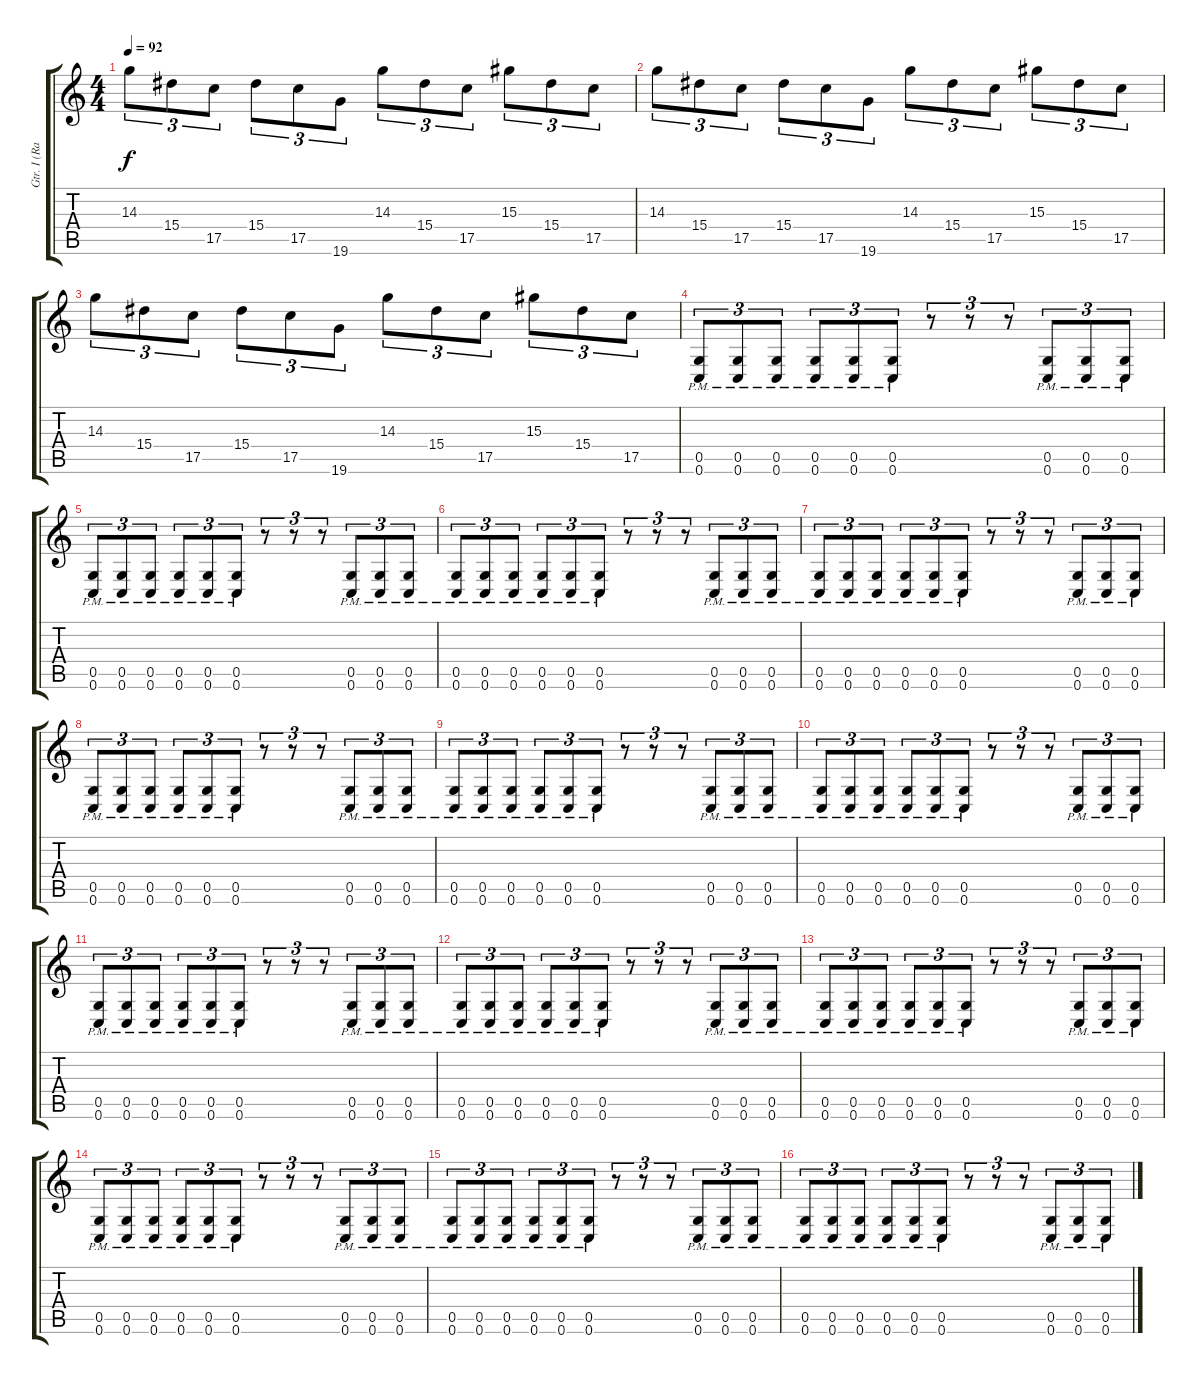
\track ("Gtr. I (Raivio)" "Gtr. I (Ra") {instrument distortionguitar}
\staff {score tabs}
\tuning (D4 A3 F3 C3 G2 C2) {hide}
\ts (4 4)
\tempo 92
\clef g2
\ks c
14.3.8{tu (3 2) dy f} 15.4.8{tu (3 2)} 17.5.8{tu (3 2)} 15.4.8{tu (3 2)} 17.5.8{tu (3 2)} 19.6.8{tu (3 2)} 14.3.8{tu (3 2)} 15.4.8{tu (3 2)} 17.5.8{tu (3 2)} 15.3.8{tu (3 2)} 15.4.8{tu (3 2)} 17.5.8{tu (3 2)} |
14.3.8{tu (3 2)} 15.4.8{tu (3 2)} 17.5.8{tu (3 2)} 15.4.8{tu (3 2)} 17.5.8{tu (3 2)} 19.6.8{tu (3 2)} 14.3.8{tu (3 2)} 15.4.8{tu (3 2)} 17.5.8{tu (3 2)} 15.3.8{tu (3 2)} 15.4.8{tu (3 2)} 17.5.8{tu (3 2)} |
14.3.8{tu (3 2)} 15.4.8{tu (3 2)} 17.5.8{tu (3 2)} 15.4.8{tu (3 2)} 17.5.8{tu (3 2)} 19.6.8{tu (3 2)} 14.3.8{tu (3 2)} 15.4.8{tu (3 2)} 17.5.8{tu (3 2)} 15.3.8{tu (3 2)} 15.4.8{tu (3 2)} 17.5.8{tu (3 2)} |
(0.5{pm} 0.6{pm}).8{tu (3 2)} (0.5{pm} 0.6{pm}).8{tu (3 2)} (0.5{pm} 0.6{pm}).8{tu (3 2)} (0.5{pm} 0.6{pm}).8{tu (3 2)} (0.5{pm} 0.6{pm}).8{tu (3 2)} (0.5{pm} 0.6{pm}).8{tu (3 2)} r.8{tu (3 2)} r.8{tu (3 2)} r.8{tu (3 2)} (0.5{pm} 0.6{pm}).8{tu (3 2)} (0.5{pm} 0.6{pm}).8{tu (3 2)} (0.5{pm} 0.6{pm}).8{tu (3 2)} |
(0.5{pm} 0.6{pm}).8{tu (3 2)} (0.5{pm} 0.6{pm}).8{tu (3 2)} (0.5{pm} 0.6{pm}).8{tu (3 2)} (0.5{pm} 0.6{pm}).8{tu (3 2)} (0.5{pm} 0.6{pm}).8{tu (3 2)} (0.5{pm} 0.6{pm}).8{tu (3 2)} r.8{tu (3 2)} r.8{tu (3 2)} r.8{tu (3 2)} (0.5{pm} 0.6{pm}).8{tu (3 2)} (0.5{pm} 0.6{pm}).8{tu (3 2)} (0.5{pm} 0.6{pm}).8{tu (3 2)} |
(0.5{pm} 0.6{pm}).8{tu (3 2)} (0.5{pm} 0.6{pm}).8{tu (3 2)} (0.5{pm} 0.6{pm}).8{tu (3 2)} (0.5{pm} 0.6{pm}).8{tu (3 2)} (0.5{pm} 0.6{pm}).8{tu (3 2)} (0.5{pm} 0.6{pm}).8{tu (3 2)} r.8{tu (3 2)} r.8{tu (3 2)} r.8{tu (3 2)} (0.5{pm} 0.6{pm}).8{tu (3 2)} (0.5{pm} 0.6{pm}).8{tu (3 2)} (0.5{pm} 0.6{pm}).8{tu (3 2)} |
(0.5{pm} 0.6{pm}).8{tu (3 2)} (0.5{pm} 0.6{pm}).8{tu (3 2)} (0.5{pm} 0.6{pm}).8{tu (3 2)} (0.5{pm} 0.6{pm}).8{tu (3 2)} (0.5{pm} 0.6{pm}).8{tu (3 2)} (0.5{pm} 0.6{pm}).8{tu (3 2)} r.8{tu (3 2)} r.8{tu (3 2)} r.8{tu (3 2)} (0.5{pm} 0.6{pm}).8{tu (3 2)} (0.5{pm} 0.6{pm}).8{tu (3 2)} (0.5{pm} 0.6{pm}).8{tu (3 2)} |
(0.5{pm} 0.6{pm}).8{tu (3 2)} (0.5{pm} 0.6{pm}).8{tu (3 2)} (0.5{pm} 0.6{pm}).8{tu (3 2)} (0.5{pm} 0.6{pm}).8{tu (3 2)} (0.5{pm} 0.6{pm}).8{tu (3 2)} (0.5{pm} 0.6{pm}).8{tu (3 2)} r.8{tu (3 2)} r.8{tu (3 2)} r.8{tu (3 2)} (0.5{pm} 0.6{pm}).8{tu (3 2)} (0.5{pm} 0.6{pm}).8{tu (3 2)} (0.5{pm} 0.6{pm}).8{tu (3 2)} |
(0.5{pm} 0.6{pm}).8{tu (3 2)} (0.5{pm} 0.6{pm}).8{tu (3 2)} (0.5{pm} 0.6{pm}).8{tu (3 2)} (0.5{pm} 0.6{pm}).8{tu (3 2)} (0.5{pm} 0.6{pm}).8{tu (3 2)} (0.5{pm} 0.6{pm}).8{tu (3 2)} r.8{tu (3 2)} r.8{tu (3 2)} r.8{tu (3 2)} (0.5{pm} 0.6{pm}).8{tu (3 2)} (0.5{pm} 0.6{pm}).8{tu (3 2)} (0.5{pm} 0.6{pm}).8{tu (3 2)} |
(0.5{pm} 0.6{pm}).8{tu (3 2)} (0.5{pm} 0.6{pm}).8{tu (3 2)} (0.5{pm} 0.6{pm}).8{tu (3 2)} (0.5{pm} 0.6{pm}).8{tu (3 2)} (0.5{pm} 0.6{pm}).8{tu (3 2)} (0.5{pm} 0.6{pm}).8{tu (3 2)} r.8{tu (3 2)} r.8{tu (3 2)} r.8{tu (3 2)} (0.5{pm} 0.6{pm}).8{tu (3 2)} (0.5{pm} 0.6{pm}).8{tu (3 2)} (0.5{pm} 0.6{pm}).8{tu (3 2)} |
(0.5{pm} 0.6{pm}).8{tu (3 2)} (0.5{pm} 0.6{pm}).8{tu (3 2)} (0.5{pm} 0.6{pm}).8{tu (3 2)} (0.5{pm} 0.6{pm}).8{tu (3 2)} (0.5{pm} 0.6{pm}).8{tu (3 2)} (0.5{pm} 0.6{pm}).8{tu (3 2)} r.8{tu (3 2)} r.8{tu (3 2)} r.8{tu (3 2)} (0.5{pm} 0.6{pm}).8{tu (3 2)} (0.5{pm} 0.6{pm}).8{tu (3 2)} (0.5{pm} 0.6{pm}).8{tu (3 2)} |
(0.5{pm} 0.6{pm}).8{tu (3 2)} (0.5{pm} 0.6{pm}).8{tu (3 2)} (0.5{pm} 0.6{pm}).8{tu (3 2)} (0.5{pm} 0.6{pm}).8{tu (3 2)} (0.5{pm} 0.6{pm}).8{tu (3 2)} (0.5{pm} 0.6{pm}).8{tu (3 2)} r.8{tu (3 2)} r.8{tu (3 2)} r.8{tu (3 2)} (0.5{pm} 0.6{pm}).8{tu (3 2)} (0.5{pm} 0.6{pm}).8{tu (3 2)} (0.5{pm} 0.6{pm}).8{tu (3 2)} |
(0.5{pm} 0.6{pm}).8{tu (3 2)} (0.5{pm} 0.6{pm}).8{tu (3 2)} (0.5{pm} 0.6{pm}).8{tu (3 2)} (0.5{pm} 0.6{pm}).8{tu (3 2)} (0.5{pm} 0.6{pm}).8{tu (3 2)} (0.5{pm} 0.6{pm}).8{tu (3 2)} r.8{tu (3 2)} r.8{tu (3 2)} r.8{tu (3 2)} (0.5{pm} 0.6{pm}).8{tu (3 2)} (0.5{pm} 0.6{pm}).8{tu (3 2)} (0.5{pm} 0.6{pm}).8{tu (3 2)} |
(0.5{pm} 0.6{pm}).8{tu (3 2)} (0.5{pm} 0.6{pm}).8{tu (3 2)} (0.5{pm} 0.6{pm}).8{tu (3 2)} (0.5{pm} 0.6{pm}).8{tu (3 2)} (0.5{pm} 0.6{pm}).8{tu (3 2)} (0.5{pm} 0.6{pm}).8{tu (3 2)} r.8{tu (3 2)} r.8{tu (3 2)} r.8{tu (3 2)} (0.5{pm} 0.6{pm}).8{tu (3 2)} (0.5{pm} 0.6{pm}).8{tu (3 2)} (0.5{pm} 0.6{pm}).8{tu (3 2)} |
(0.5{pm} 0.6{pm}).8{tu (3 2)} (0.5{pm} 0.6{pm}).8{tu (3 2)} (0.5{pm} 0.6{pm}).8{tu (3 2)} (0.5{pm} 0.6{pm}).8{tu (3 2)} (0.5{pm} 0.6{pm}).8{tu (3 2)} (0.5{pm} 0.6{pm}).8{tu (3 2)} r.8{tu (3 2)} r.8{tu (3 2)} r.8{tu (3 2)} (0.5{pm} 0.6{pm}).8{tu (3 2)} (0.5{pm} 0.6{pm}).8{tu (3 2)} (0.5{pm} 0.6{pm}).8{tu (3 2)} |
(0.5{pm} 0.6{pm}).8{tu (3 2)} (0.5{pm} 0.6{pm}).8{tu (3 2)} (0.5{pm} 0.6{pm}).8{tu (3 2)} (0.5{pm} 0.6{pm}).8{tu (3 2)} (0.5{pm} 0.6{pm}).8{tu (3 2)} (0.5{pm} 0.6{pm}).8{tu (3 2)} r.8{tu (3 2)} r.8{tu (3 2)} r.8{tu (3 2)} (0.5{pm} 0.6{pm}).8{tu (3 2)} (0.5{pm} 0.6{pm}).8{tu (3 2)} (0.5{pm} 0.6{pm}).8{tu (3 2)}
